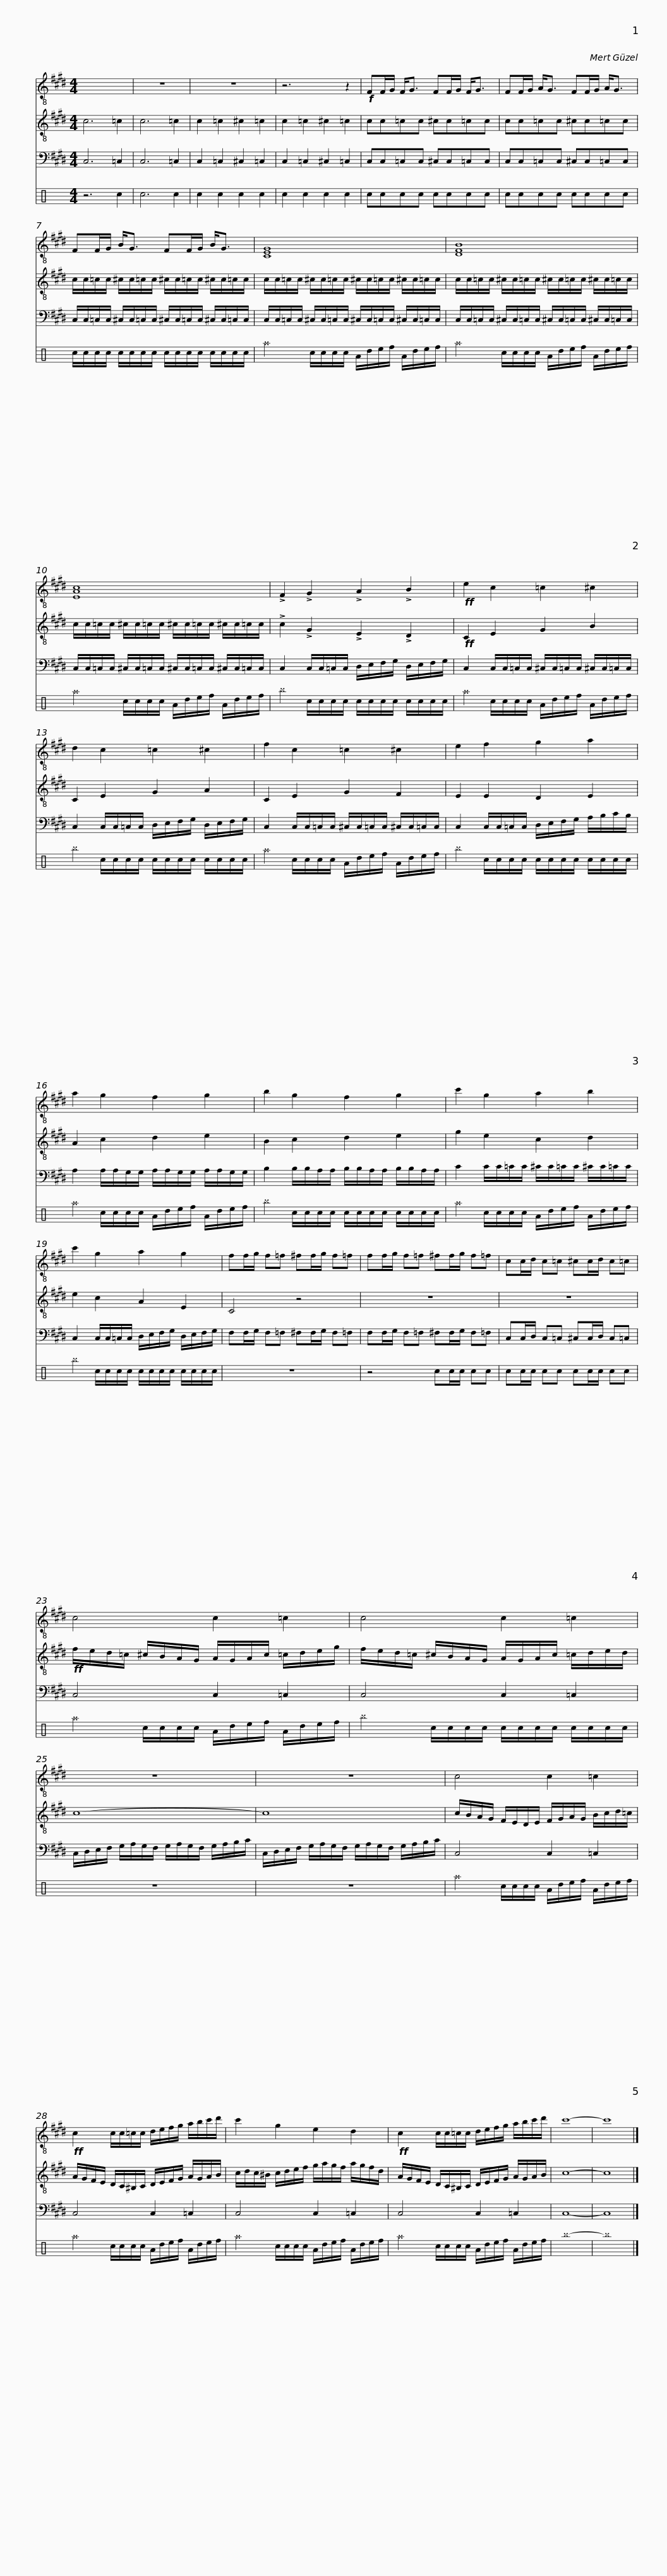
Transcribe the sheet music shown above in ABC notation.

X:1
%%score 1 2 3 4
L:1/8
M:4/4
I:linebreak $
K:E
V:1 treble-8
V:2 treble-8
V:3 bass transpose=-12
V:4 perc
K:none
V:1
 x8 | z8 | z8 | z6 z2 |!f! FF/G/ F<G FF/G/ F<G |$ %5
 FF/G/ A<G FF/G/ A<G | FF/G/ B<G FF/G/ B<G |$ [CEG]8 | [DFB]8 |$ [EAc]8 | %10
 !>!F2 !>!G2 !>!A2 !>!B2 |$!ff! e2 c2 =c2 ^c2 | d2 c2 =c2 ^c2 |$ f2 c2 =c2 ^c2 | e2 f2 g2 a2 |$ %15
 a2 g2 f2 g2 | b2 g2 f2 g2 |$ c'2 g2 a2 b2 | c'2 g2 a2 g2 |$ ff/g/ f=f ^ff/g/ f=f | %20
 ff/g/ f=f ^ff/g/ f=f | cc/d/ c=c ^cc/d/ c=c |$ c4 c2 =c2 | c4 c2 =c2 |$ z8 | %25
 z8 |$ c4 c2 =c2 |!ff! c2 c/c/=c/c/ d/e/f/g/ a/b/c'/d'/ |$ c'2 g2 e2 d2 |!ff! c2 c/c/=c/c/ d/e/f/g/ a/b/c'/d'/ | %30
 c'8- | c'8 |] %32
V:2
 c6 =c2 | c6 =c2 | c2 =c2 ^c2 =c2 | c2 =c2 ^c2 =c2 | cc=cc ^cc=cc |$ %5
 cc=cc ^cc=cc | c/c/=c/c/ ^c/c/=c/c/ ^c/c/=c/c/ ^c/c/=c/c/ |$ c/c/=c/c/ ^c/c/=c/c/ ^c/c/=c/c/ ^c/c/=c/c/ | c/c/=c/c/ ^c/c/=c/c/ ^c/c/=c/c/ ^c/c/=c/c/ |$ c/c/=c/c/ ^c/c/=c/c/ ^c/c/=c/c/ ^c/c/=c/c/ | %10
 !>!c2 !>!G2 !>!E2 !>!D2 |$!ff! C2 E2 G2 B2 | C2 E2 G2 A2 |$ C2 E2 G2 F2 | E2 E2 D2 E2 |$ %15
 A2 c2 d2 e2 | B2 c2 d2 e2 |$ g2 e2 c2 d2 | e2 c2 A2 E2 |$ C4 z4 | %20
 z8 | z8 |$!ff! f/e/d/=c/ ^c/B/A/G/ A/G/A/c/ =c/d/e/g/ | f/e/d/=c/ ^c/B/A/G/ A/G/A/c/ =c/d/e/d/ |$ c8- | %25
 c8 |$ c/B/A/G/ F/E/D/E/ F/G/A/G/ B/c/d/=c/ | A/G/F/E/ D/C/^B,/C/ D/E/F/G/ A/G/A/B/ |$ c/d/c/^B/ c/d/e/f/ g/a/g/f/ a/g/f/d/ | A/G/F/E/ D/C/^B,/C/ D/E/F/G/ A/G/A/B/ | %30
 c8- | c8 |] %32
V:3
 C,6 =C,2 | C,6 =C,2 | C,2 =C,2 ^C,2 =C,2 | C,2 =C,2 ^C,2 =C,2 | C,C,=C,C, ^C,C,=C,C, |$ %5
 C,C,=C,C, ^C,C,=C,C, | C,/C,/=C,/C,/ ^C,/C,/=C,/C,/ ^C,/C,/=C,/C,/ ^C,/C,/=C,/C,/ |$ C,/C,/=C,/C,/ ^C,/C,/=C,/C,/ ^C,/C,/=C,/C,/ ^C,/C,/=C,/C,/ | C,/C,/=C,/C,/ ^C,/C,/=C,/C,/ ^C,/C,/=C,/C,/ ^C,/C,/=C,/C,/ |$ C,/C,/=C,/C,/ ^C,/C,/=C,/C,/ ^C,/C,/=C,/C,/ ^C,/C,/=C,/C,/ | %10
 C,2 C,/C,/=C,/C,/ D,/E,/F,/G,/ D,/E,/F,/G,/ |$ C,2 C,/C,/=C,/C,/ ^C,/C,/=C,/C,/ ^C,/C,/=C,/C,/ | C,2 C,/C,/=C,/C,/ D,/E,/F,/G,/ D,/E,/F,/G,/ |$ C,2 C,/C,/=C,/C,/ ^C,/C,/=C,/C,/ ^C,/C,/=C,/C,/ | C,2 C,/C,/=C,/C,/ D,/E,/F,/G,/ A,/B,/C/B,/ |$ %15
 A,2 A,/A,/G,/G,/ A,/A,/G,/G,/ A,/A,/G,/G,/ | B,2 B,/B,/A,/A,/ B,/B,/A,/A,/ B,/B,/A,/A,/ |$ C2 C/C/=C/C/ ^C/C/=C/C/ ^C/C/=C/C/ | C,2 C,/C,/=C,/C,/ D,/E,/F,/G,/ D,/E,/F,/G,/ |$ F,F,/G,/ F,=F, ^F,F,/G,/ F,=F, | %20
 F,F,/G,/ F,=F, ^F,F,/G,/ F,=F, | C,C,/D,/ C,=C, ^C,C,/D,/ C,=C, |$ C,4 C,2 =C,2 | C,4 C,2 =C,2 |$ C,/D,/E,/F,/ G,/A,/G,/F,/ G,/A,/G,/F,/ G,/A,/B,/C/ | %25
 C,/D,/E,/F,/ G,/A,/G,/F,/ G,/A,/G,/F,/ G,/A,/B,/C/ |$ C,4 C,2 =C,2 | C,4 C,2 =C,2 |$ C,4 C,2 =C,2 | C,4 C,2 =C,2 | %30
 C,8- | C,8 |] %32
V:4
[K:C] z6 c2 | c6 c2 | c2 c2 c2 c2 | c2 c2 c2 c2 | cccc cccc |$ %5
 cccc cccc | c/c/c/c/ c/c/c/c/ c/c/c/c/ c/c/c/c/ |$ ^a2 c/c/c/c/ A/d/e/f/ A/d/e/f/ | ^a2 c/c/c/c/ A/d/e/f/ A/d/e/f/ |$ ^a2 c/c/c/c/ A/d/e/f/ A/d/e/f/ | %10
 ^b2 c/c/c/c/ c/c/c/c/ c/c/c/c/ |$ ^a2 c/c/c/c/ A/d/e/f/ A/d/e/f/ | ^b2 c/c/c/c/ c/c/c/c/ c/c/c/c/ |$ ^a2 c/c/c/c/ A/d/e/f/ A/d/e/f/ | ^b2 c/c/c/c/ c/c/c/c/ c/c/c/c/ |$ %15
 ^a2 c/c/c/c/ A/d/e/f/ A/d/e/f/ | ^b2 c/c/c/c/ c/c/c/c/ c/c/c/c/ |$ ^a2 c/c/c/c/ A/d/e/f/ A/d/e/f/ | ^b2 c/c/c/c/ c/c/c/c/ c/c/c/c/ |$ z8 | %20
 z4 cc/c/ cc | cc/c/ cc cc/c/ cc |$ ^a2 c/c/c/c/ A/d/e/f/ A/d/e/f/ | ^b2 c/c/c/c/ c/c/c/c/ c/c/c/c/ |$ z8 | %25
 z8 |$ ^a2 c/c/c/c/ A/d/e/f/ A/d/e/f/ | ^a2 c/c/c/c/ A/d/e/f/ A/d/e/f/ |$ ^a2 c/c/c/c/ A/d/e/f/ A/d/e/f/ | ^a2 c/c/c/c/ A/d/e/f/ A/d/e/f/ | %30
 ^b8- | ^b8 |] %32
